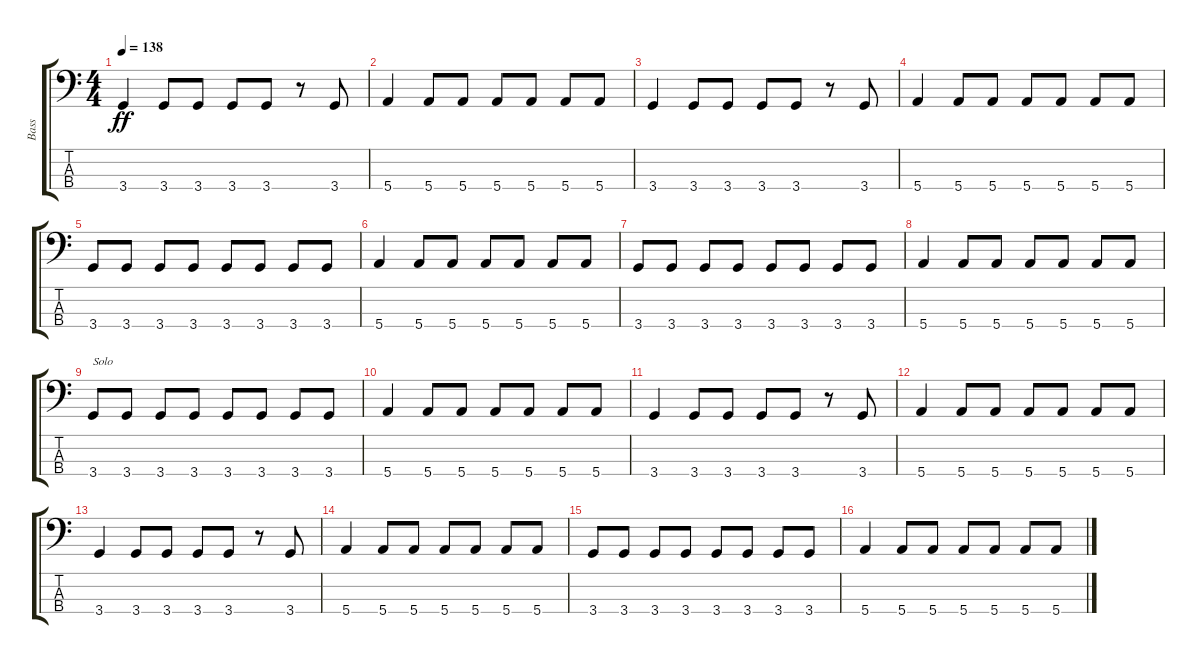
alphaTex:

\track ("Bass" "Bass") {instrument electricbassfinger}
\staff {score tabs}
\tuning (G2 D2 A1 E1) {hide}
\ts (4 4)
\tempo 138
\clef f4
\ks c
3.4.4{dy ff} 3.4.8 3.4.8 3.4.8 3.4.8 r.8 3.4.8 |
5.4.4 5.4.8 5.4.8 5.4.8 5.4.8 5.4.8 5.4.8 |
3.4.4 3.4.8 3.4.8 3.4.8 3.4.8 r.8 3.4.8 |
5.4.4 5.4.8 5.4.8 5.4.8 5.4.8 5.4.8 5.4.8 |
3.4.8 3.4.8 3.4.8 3.4.8 3.4.8 3.4.8 3.4.8 3.4.8 |
5.4.4 5.4.8 5.4.8 5.4.8 5.4.8 5.4.8 5.4.8 |
3.4.8 3.4.8 3.4.8 3.4.8 3.4.8 3.4.8 3.4.8 3.4.8 |
5.4.4 5.4.8 5.4.8 5.4.8 5.4.8 5.4.8 5.4.8 |
3.4.8{txt "Solo"} 3.4.8 3.4.8 3.4.8 3.4.8 3.4.8 3.4.8 3.4.8 |
5.4.4 5.4.8 5.4.8 5.4.8 5.4.8 5.4.8 5.4.8 |
3.4.4 3.4.8 3.4.8 3.4.8 3.4.8 r.8 3.4.8 |
5.4.4 5.4.8 5.4.8 5.4.8 5.4.8 5.4.8 5.4.8 |
3.4.4 3.4.8 3.4.8 3.4.8 3.4.8 r.8 3.4.8 |
5.4.4 5.4.8 5.4.8 5.4.8 5.4.8 5.4.8 5.4.8 |
3.4.8 3.4.8 3.4.8 3.4.8 3.4.8 3.4.8 3.4.8 3.4.8 |
5.4.4 5.4.8 5.4.8 5.4.8 5.4.8 5.4.8 5.4.8
